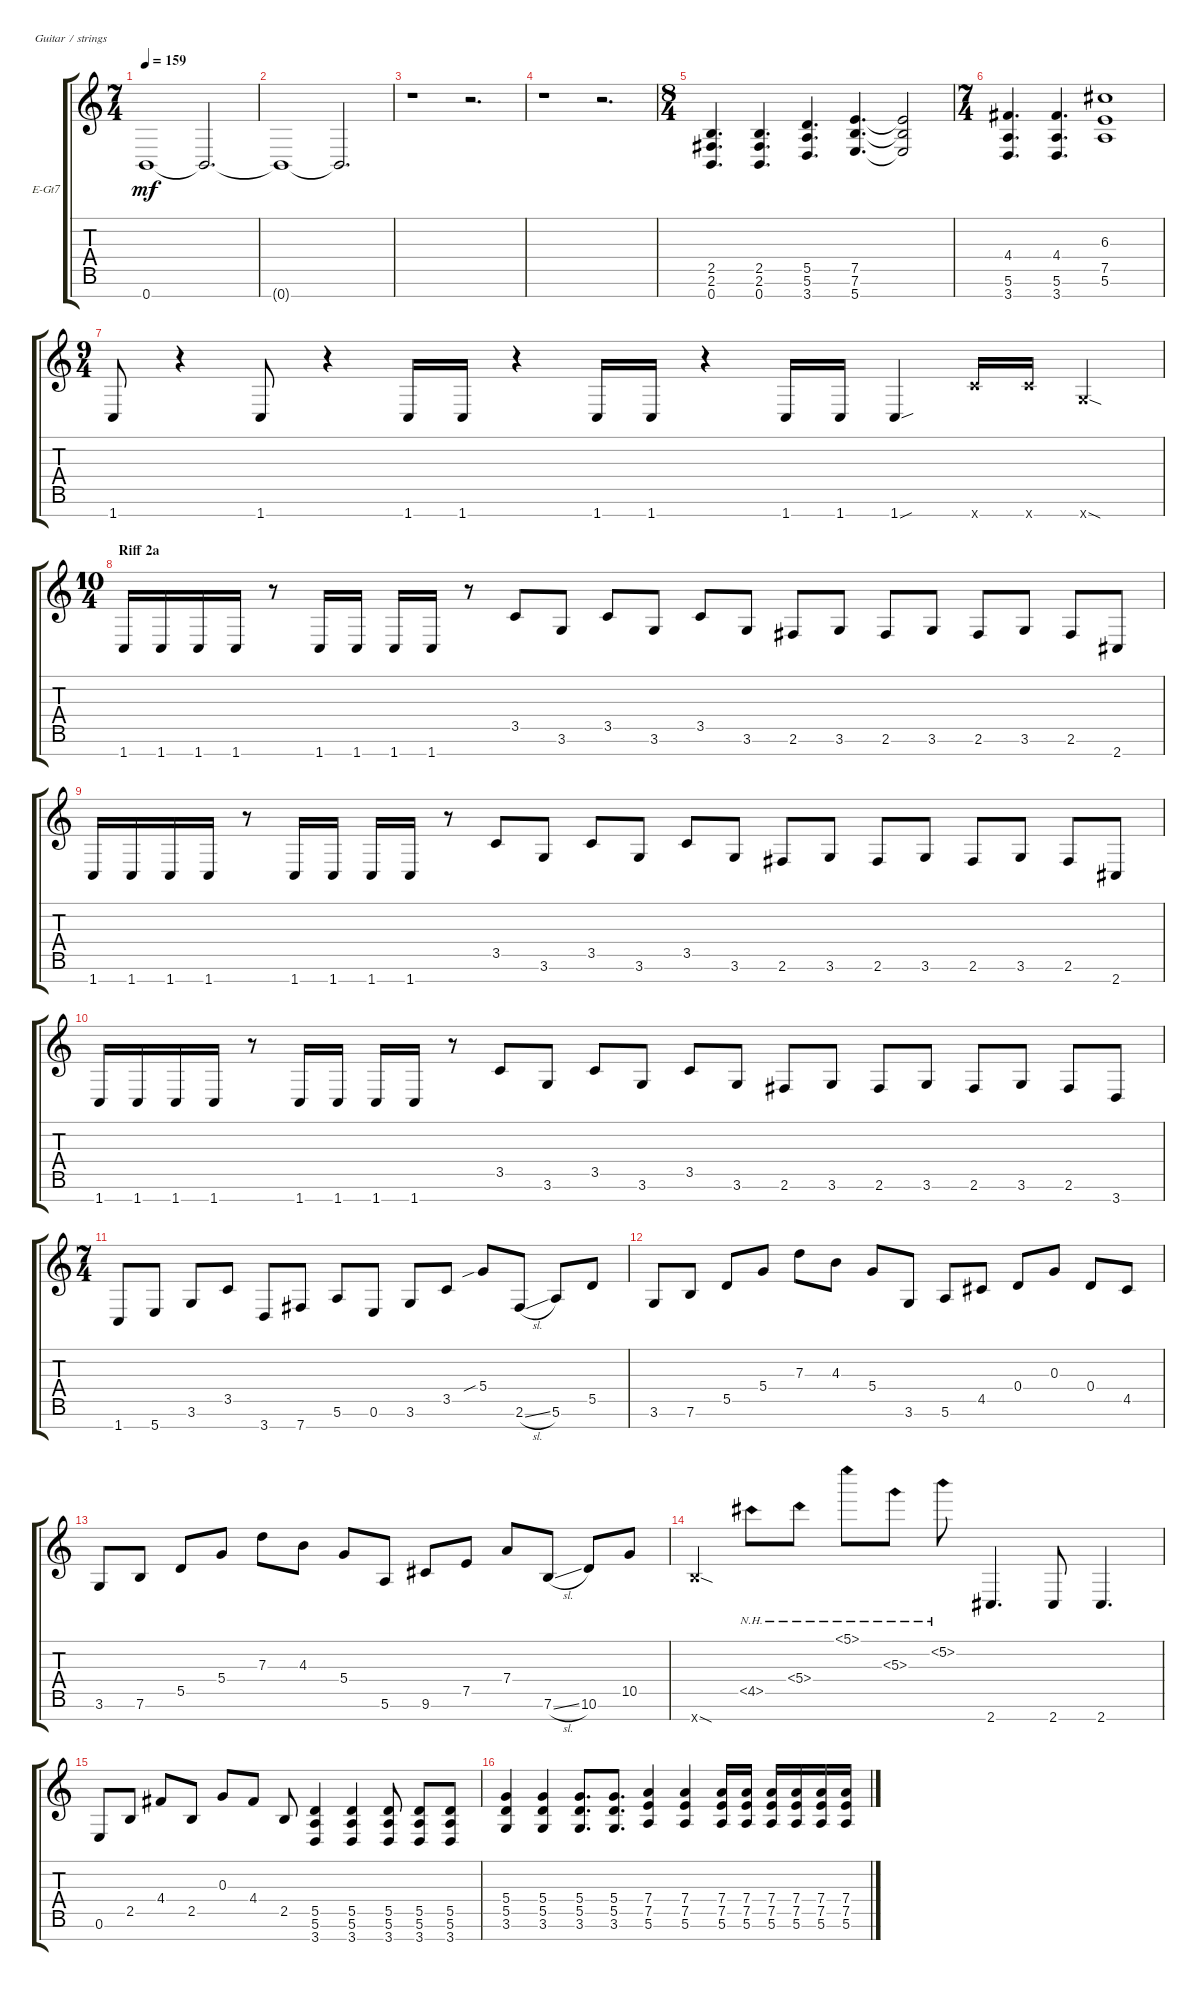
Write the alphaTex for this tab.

\bracketExtendMode groupsimilarinstruments
\firstSystemTrackNameOrientation horizontal
\otherSystemsTrackNameOrientation horizontal
\track ("Distortion" "E-Gt7") {instrument distortionguitar}
\staff {score tabs}
\tuning (E4 B3 G3 D3 A2 E2 B1)
\ts (7 4)
\tempo 159
\clef g2
\ks c
0.7{t}.1{dy mf} 0.7{t}.2{d} |
0.7{t}.1 0.7{t}.2{d} |
r.1 r.2{d} |
r.1 r.2{d} |
\ts (8 4)
(0.7 2.6 2.5).4{d} (0.7 2.6 2.5).4{d} (3.7 5.6 5.5).4{d} (5.7 7.5 7.6).4{d} (7.5{t} 7.6{t} 5.7{t}).2 |
\ts (7 4)
(3.7 5.6 4.4).4{d} (4.4 5.6 3.7).4{d} (5.6 7.5 6.3).1 |
\ts (9 4)
1.7.8 r.4 1.7.8 r.4 1.7.16 1.7.16 r.4 1.7.16 1.7.16 r.4 1.7.16 1.7.16 1.7{sou}.4 13.7{x}.16 13.7{x}.16 8.7{sod x}.4 |
\ts (10 4)
\section ("" "Riff 2a")
1.7.16 1.7.16 1.7.16 1.7.16 r.8 1.7.16 1.7.16 1.7.16 1.7.16 r.8 3.5.8 3.6.8 3.5.8 3.6.8 3.5.8 3.6.8 2.6.8 3.6.8 2.6.8 3.6.8 2.6.8 3.6.8 2.6.8 2.7.8 |
1.7.16 1.7.16 1.7.16 1.7.16 r.8 1.7.16 1.7.16 1.7.16 1.7.16 r.8 3.5.8 3.6.8 3.5.8 3.6.8 3.5.8 3.6.8 2.6.8 3.6.8 2.6.8 3.6.8 2.6.8 3.6.8 2.6.8 2.7.8 |
1.7.16 1.7.16 1.7.16 1.7.16 r.8 1.7.16 1.7.16 1.7.16 1.7.16 r.8 3.5.8 3.6.8 3.5.8 3.6.8 3.5.8 3.6.8 2.6.8 3.6.8 2.6.8 3.6.8 2.6.8 3.6.8 2.6.8 3.7.8 |
\ts (7 4)
1.7.8 5.7.8 3.6.8 3.5.8 3.7.8 7.7.8 5.6.8 0.6.8 3.6.8 3.5.8 5.4{sib}.8 2.6{sl}.8 5.6.8 5.5.8 |
3.6.8 7.6.8 5.5.8 5.4.8 7.3.8 4.3.8 5.4.8 3.6.8 5.6.8 4.5.8 0.4.8 0.3.8 0.4.8 4.5.8 |
3.6.8 7.6.8 5.5.8 5.4.8 7.3.8 4.3.8 5.4.8 5.6.8 9.6.8 7.5.8 7.4.8 7.6{sl}.8 10.6.8 10.5.8 |
12.7{sod x}.4 4.5{nh}.8 5.4{nh}.8 5.1{nh}.8 5.3{nh}.8 5.2{nh}.8 2.7.4{d} 2.7.8 2.7.4{d} |
0.6.8 2.5.8 4.4.8 2.5.8 0.3.8 4.4.8 2.5.8 (3.7 5.6 5.5).4 (5.5 5.6 3.7).4 (5.5 5.6 3.7).8 (5.5 5.6 3.7).8 (5.5 5.6 3.7).8 |
(3.6 5.5 5.4).4 (3.6 5.4 5.5).4 (3.6 5.5 5.4).8{d} (3.6 5.5 5.4).8{d} (5.6 7.5 7.4).4 (5.6 7.4 7.5).4 (5.6 7.5 7.4).16 (5.6 7.5 7.4).16 (5.6 7.5 7.4).16 (7.4 7.5 5.6).16 (7.4 7.5 5.6).16 (7.4 7.5 5.6).16
